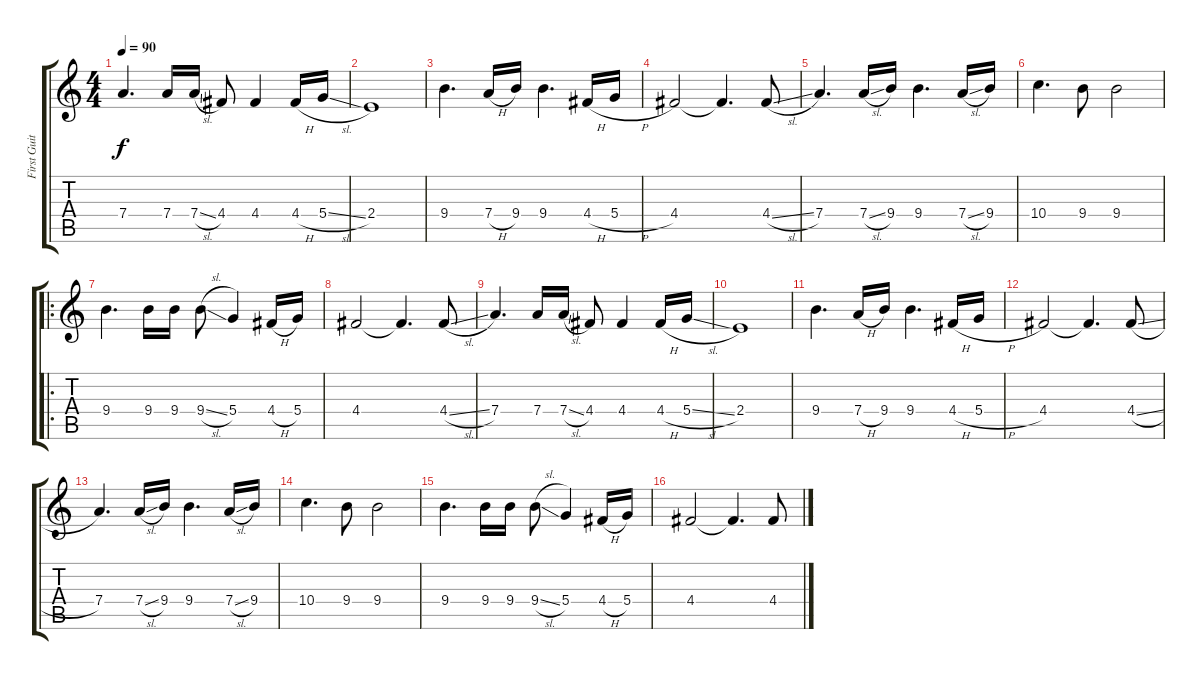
\track ("First Guitar" "First Guit") {instrument electricguitarclean}
\staff {score tabs}
\tuning (E4 B3 G3 D3 A2 E2) {hide}
\ts (4 4)
\tempo 90
\clef g2
\ks c
7.4.4{d dy f} 7.4.16 7.4{sl}.16 4.4.8 4.4.4 4.4{h}.16 5.4{sl}.16 |
2.4.1 |
9.4.4{d} 7.4{h}.16 9.4.16 9.4.4{d} 4.4{h}.16 5.4{h}.16 |
4.4.2 4.4{t}.4{d} 4.4{sl}.8 |
7.4.4{d} 7.4{sl}.16 9.4.16 9.4.4{d} 7.4{sl}.16 9.4.16 |
10.4.4{d} 9.4.8 9.4.2 |
\ro
9.4.4{d} 9.4.16 9.4.16 9.4{sl}.8 5.4.4 4.4{h}.16 5.4.16 |
4.4.2 4.4{t}.4{d} 4.4{sl}.8 |
7.4.4{d} 7.4.16 7.4{sl}.16 4.4.8 4.4.4 4.4{h}.16 5.4{sl}.16 |
2.4.1 |
9.4.4{d} 7.4{h}.16 9.4.16 9.4.4{d} 4.4{h}.16 5.4{h}.16 |
4.4.2 4.4{t}.4{d} 4.4{sl}.8 |
7.4.4{d} 7.4{sl}.16 9.4.16 9.4.4{d} 7.4{sl}.16 9.4.16 |
10.4.4{d} 9.4.8 9.4.2 |
9.4.4{d} 9.4.16 9.4.16 9.4{sl}.8 5.4.4 4.4{h}.16 5.4.16 |
4.4.2 4.4{t}.4{d} 4.4{sl}.8
